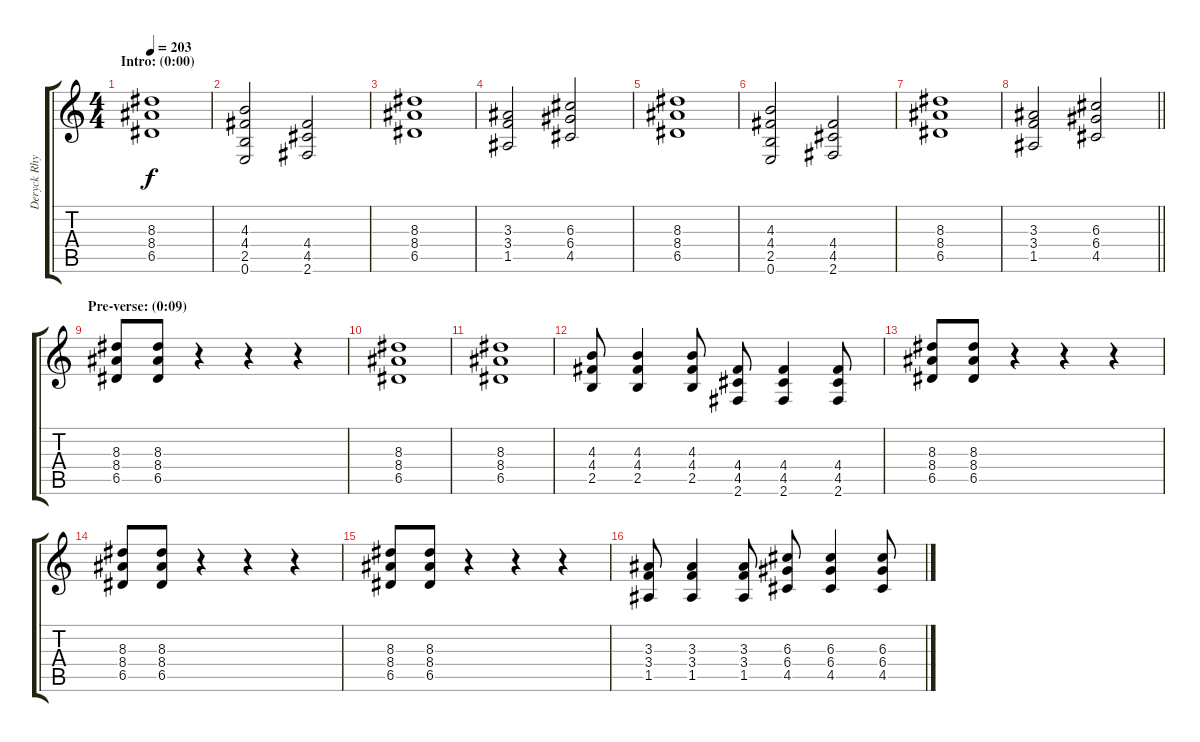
\track ("Deryck Rhythm" "Deryck Rhy") {instrument overdrivenguitar}
\staff {score tabs}
\tuning (E4 B3 G3 D3 A2 E2) {hide}
\ts (4 4)
\section ("" "Intro: (0:00)")
\tempo 203
\clef g2
\ks c
(8.3 8.4 6.5).1{dy f instrument overdrivenguitar} |
(4.3 4.4 2.5 0.6).2 (4.4 4.5 2.6).2 |
(8.3 8.4 6.5).1 |
(3.3 3.4 1.5).2 (6.3 6.4 4.5).2 |
(8.3 8.4 6.5).1 |
(4.3 4.4 2.5 0.6).2 (4.4 4.5 2.6).2 |
(8.3 8.4 6.5).1 |
\barLineRight lightlight
(3.3 3.4 1.5).2 (6.3 6.4 4.5).2 |
\section ("" "Pre-verse: (0:09)")
(8.3 8.4 6.5).8 (8.3 8.4 6.5).8 r.4 r.4 r.4 |
(8.3 8.4 6.5).1 |
(8.3 8.4 6.5).1 |
(4.3 4.4 2.5).8 (4.3 4.4 2.5).4 (4.3 4.4 2.5).8 (4.4 4.5 2.6).8 (4.4 4.5 2.6).4 (4.4 4.5 2.6).8 |
(8.3 8.4 6.5).8 (8.3 8.4 6.5).8 r.4 r.4 r.4 |
(8.3 8.4 6.5).8 (8.3 8.4 6.5).8 r.4 r.4 r.4 |
(8.3 8.4 6.5).8 (8.3 8.4 6.5).8 r.4 r.4 r.4 |
(3.3 3.4 1.5).8 (3.3 3.4 1.5).4 (3.3 3.4 1.5).8 (6.3 6.4 4.5).8 (6.3 6.4 4.5).4 (6.3 6.4 4.5).8
